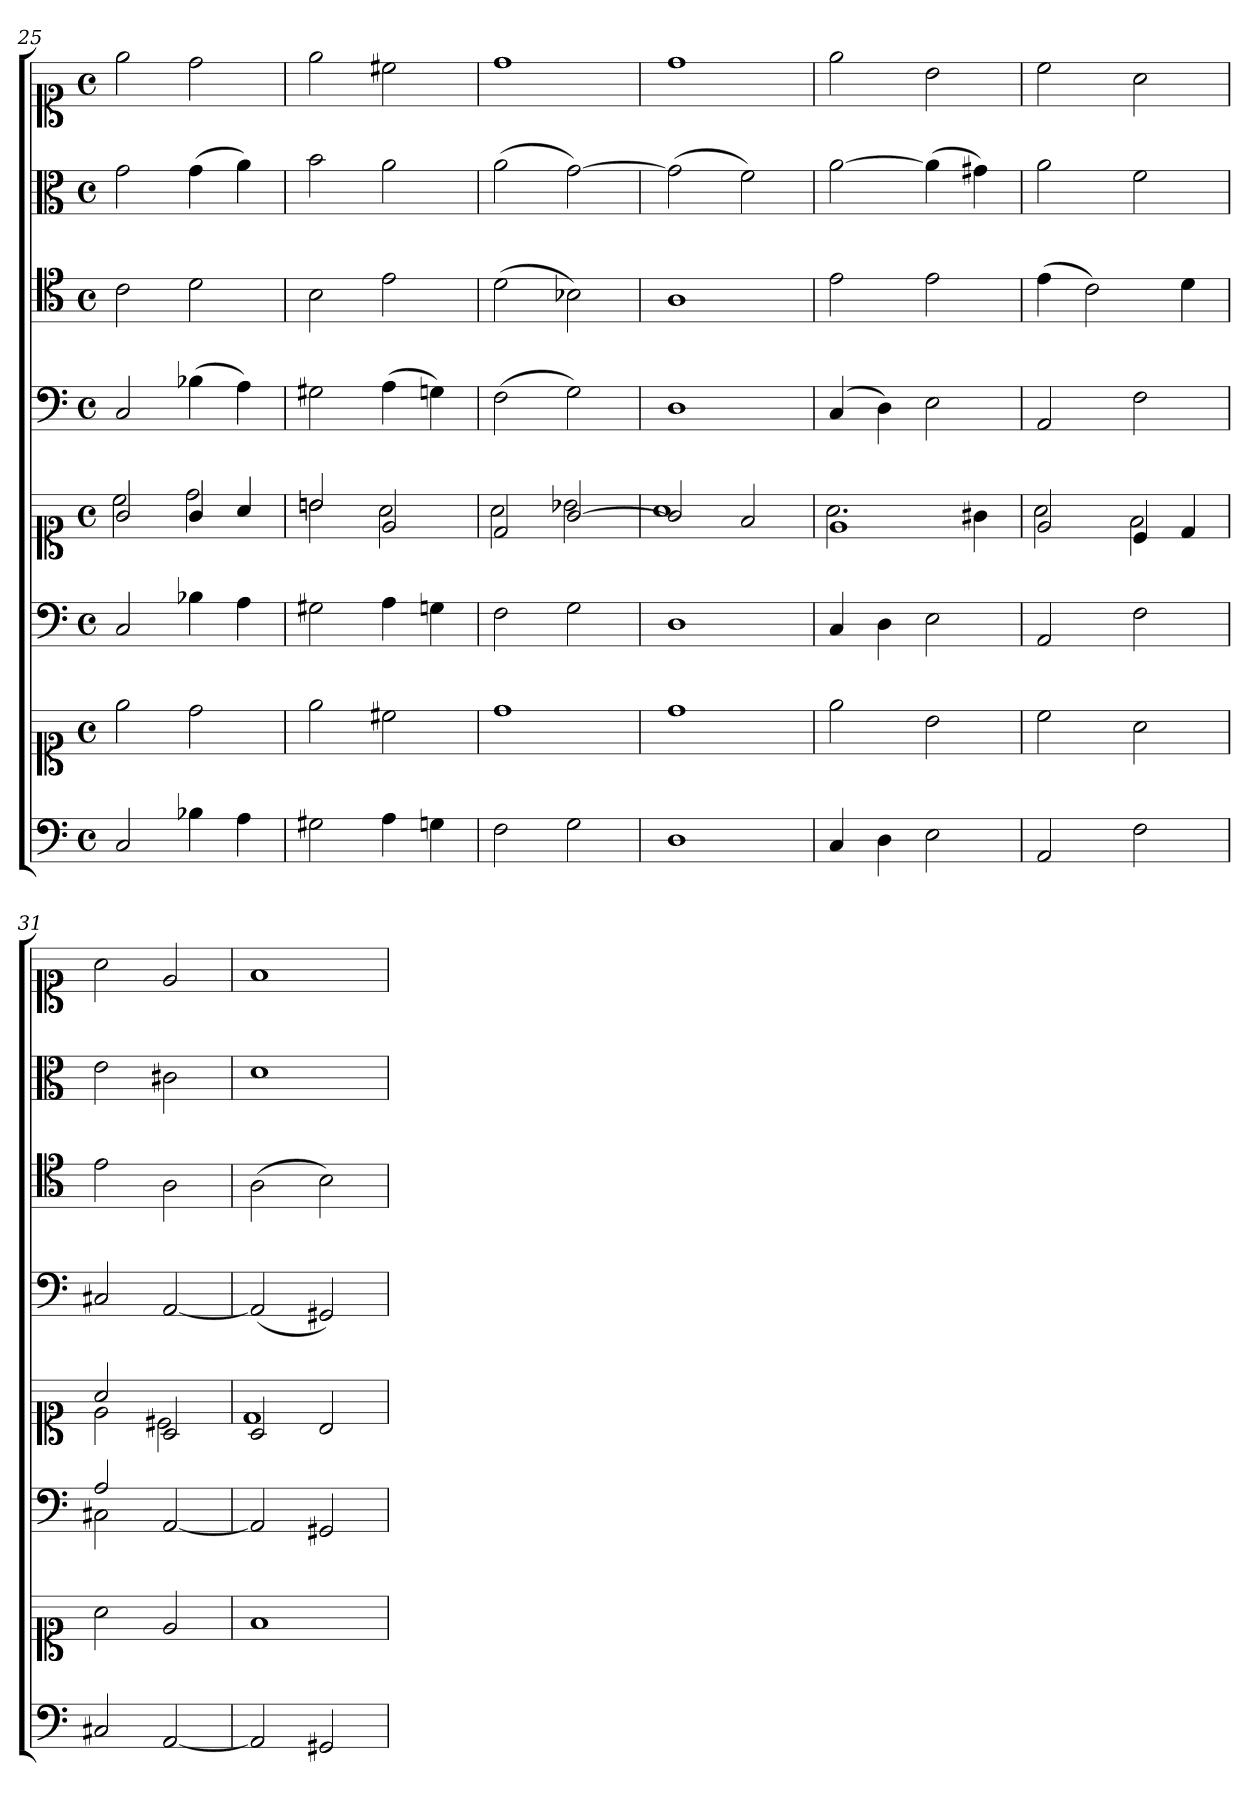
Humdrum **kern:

**kern	**kern	**kern	**kern	**kern	**kern	**kern	**kern
*part6	*part6	*part5	*part5	*part4	*part3	*part2	*part1
*staff8	*staff7	*staff6	*staff5	*staff4	*staff3	*staff2	*staff1
*clefF4	*clefC1	*clefF4	*clefC1	*clefF4	*clefC4	*clefC3	*clefC1
*k[]	*k[]	*k[]	*k[]	*k[]	*k[]	*k[]	*k[]
*M4/4	*M4/4	*M4/4	*M4/4	*M4/4	*M4/4	*M4/4	*M4/4
*met(c)	*met(c)	*met(c)	*met(c)	*met(c)	*met(c)	*met(c)	*met(c)
=25	=25	=25	=25	=25	=25	=25	=25
*	*	*	*^	*	*	*	*
2C	2ee	2C	2g	2cc	2C	2c	2g	2ee
4B-X	2dd	4B-X	4g	2dd	(4B-X	2d	(4g	2dd
4A	.	4A	4a	.	4A)	.	4a)	.
=26	=26	=26	=26	=26	=26	=26	=26	=26
2G#X	2ee	2G#X	2bn	2bn	2G#X	2B	2b	2ee
4A	2cc#X	4A	2e	2a	(4A	2e	2a	2cc#X
4Gn	.	4Gn	.	.	4Gn)	.	.	.
=27	=27	=27	=27	=27	=27	=27	=27	=27
2F	1dd	2F	2d	2a	(2F	(2d	(2a	1dd
2G	.	2G	[2g	2b-X	2G)	2B-X)	[2g)	.
=28	=28	=28	=28	=28	=28	=28	=28	=28
1D	1dd	1D	2g]	1a	1D	1A	(2g]	1dd
.	.	.	2f	.	.	.	2f)	.
=29	=29	=29	=29	=29	=29	=29	=29	=29
4C	2ee	4C	1e	2.a	(4C	2e	[2a	2ee
4D	.	4D	.	.	4D)	.	.	.
2E	2b	2E	.	.	2E	2e	(4a]	2b
.	.	.	.	4g#X	.	.	4g#X)	.
=30	=30	=30	=30	=30	=30	=30	=30	=30
2AA	2cc	2AA	2e	2a	2AA	(4e	2a	2cc
.	.	.	.	.	.	2c)	.	.
2F	2a	2F	4c	2f	2F	.	2f	2a
.	.	.	4d	.	.	4d	.	.
=31	=31	=31	=31	=31	=31	=31	=31	=31
*	*	*^	*	*	*	*	*	*
2C#X	2a	2A	2C#X	2a	2e	2C#X	2e	2e	2a
[2AA	2e	2ryy	[2AA	2A	2c#X	[2AA	2A	2c#X	2e
*	*	*v	*v	*	*	*	*	*	*
=32	=32	=32	=32	=32	=32	=32	=32	=32
2AA]	1f	2AA]	2A	1d	(2AA]	(2A	1d	1f
2GG#X	.	2GG#X	2B	.	2GG#X)	2B)	.	.
*	*	*	*v	*v	*	*	*	*
=	=	=	=	=	=	=	=
*-	*-	*-	*-	*-	*-	*-	*-
